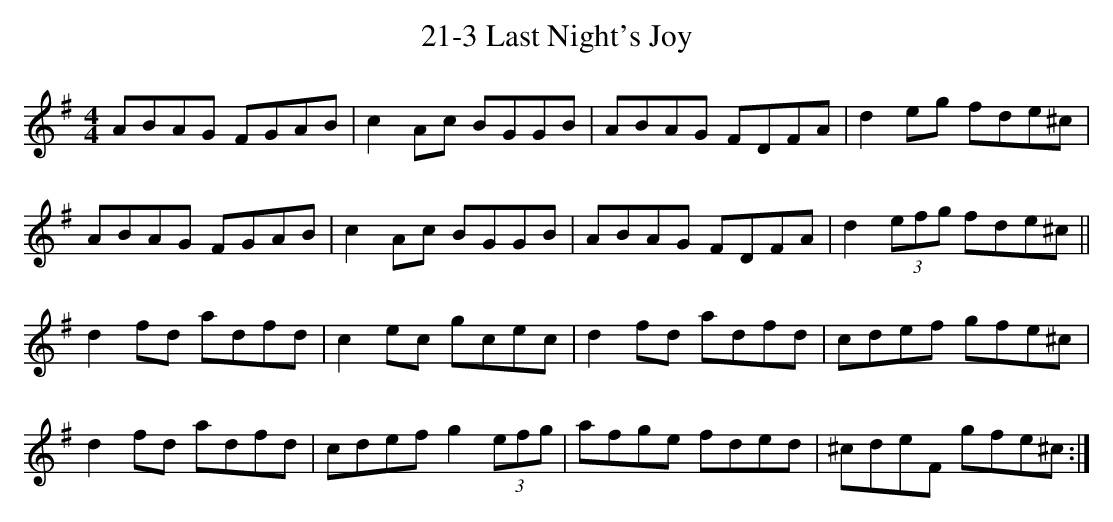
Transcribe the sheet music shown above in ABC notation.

X:1
T: 21-3 Last Night's Joy
M: 4/4
L: 1/8
K: Dmix
ABAG FGAB | c2Ac BGGB | ABAG FDFA | d2eg fde^c |
ABAG FGAB | c2Ac BGGB | ABAG FDFA | d2 (3efg fde^c ||
d2fd adfd | c2ec gcec | d2fd adfd |cdef gfe^c |
d2fd adfd | cdef g2 (3efg | afge fded | ^cdeF gfe^c :|
